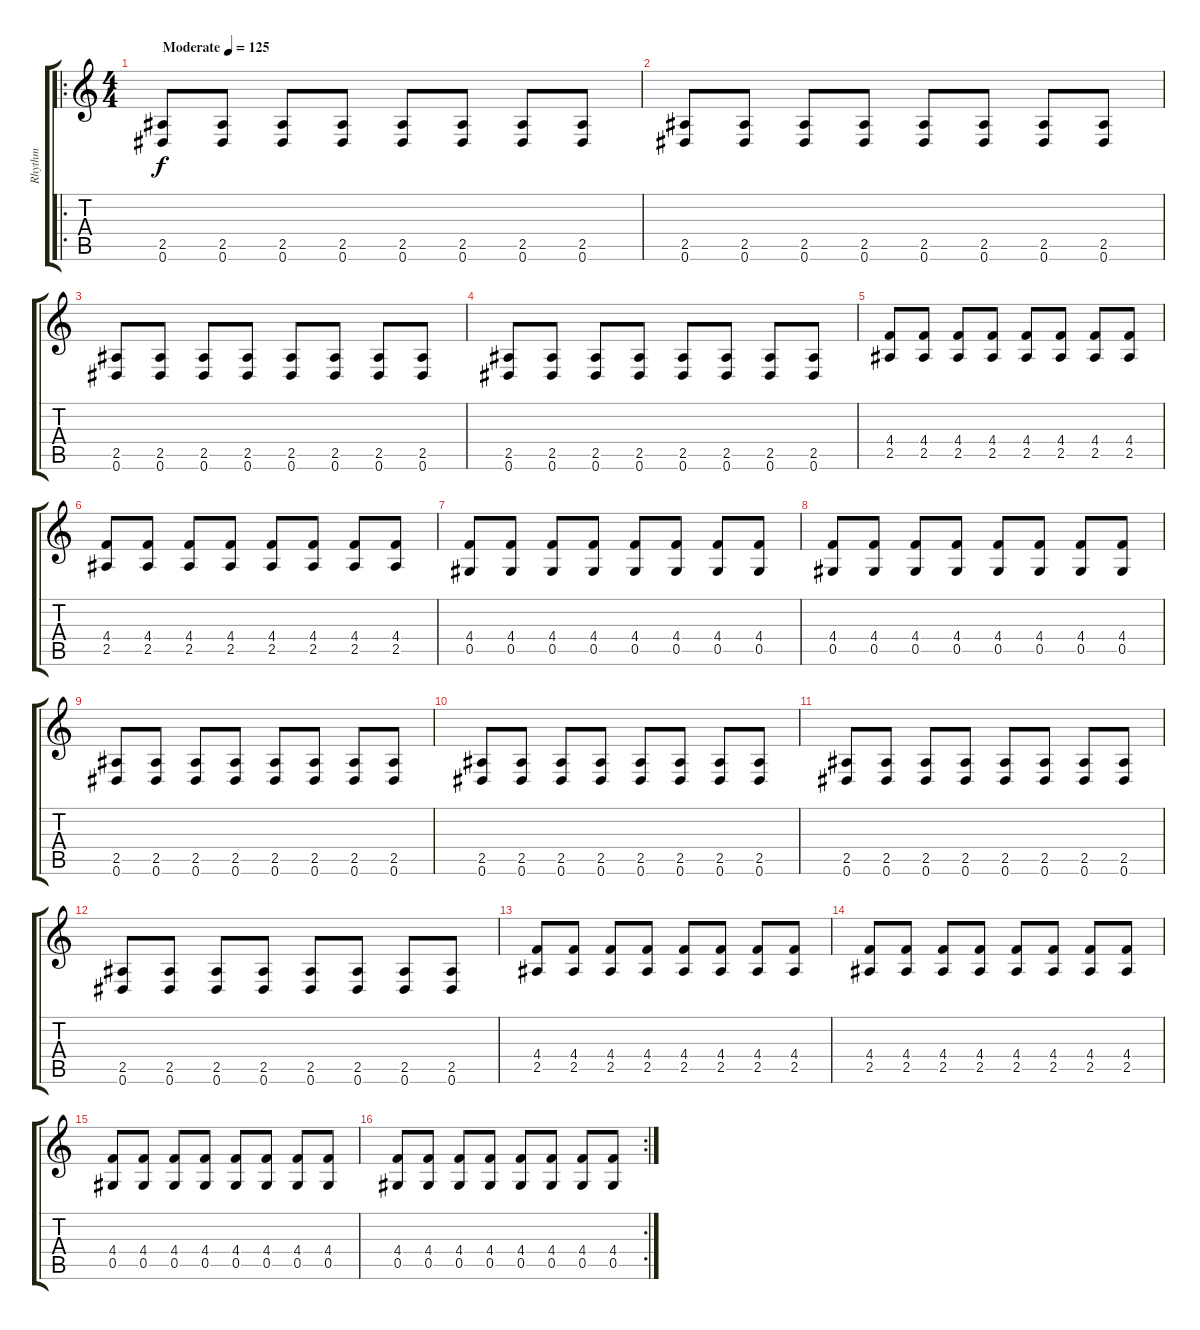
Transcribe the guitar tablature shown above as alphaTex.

\track ("Rhythm" "Rhythm") {instrument distortionguitar}
\staff {score tabs}
\tuning (Eb4 Bb3 Gb3 Db3 Ab2 Eb2) {hide}
\ro
\ts (4 4)
\tempo (125 "Moderate")
\clef g2
\ks c
(2.5 0.6).8{dy f instrument distortionguitar} (2.5 0.6).8 (2.5 0.6).8 (2.5 0.6).8 (2.5 0.6).8 (2.5 0.6).8 (2.5 0.6).8 (2.5 0.6).8 |
(2.5 0.6).8 (2.5 0.6).8 (2.5 0.6).8 (2.5 0.6).8 (2.5 0.6).8 (2.5 0.6).8 (2.5 0.6).8 (2.5 0.6).8 |
(2.5 0.6).8 (2.5 0.6).8 (2.5 0.6).8 (2.5 0.6).8 (2.5 0.6).8 (2.5 0.6).8 (2.5 0.6).8 (2.5 0.6).8 |
(2.5 0.6).8 (2.5 0.6).8 (2.5 0.6).8 (2.5 0.6).8 (2.5 0.6).8 (2.5 0.6).8 (2.5 0.6).8 (2.5 0.6).8 |
(4.4 2.5).8 (4.4 2.5).8 (4.4 2.5).8 (4.4 2.5).8 (4.4 2.5).8 (4.4 2.5).8 (4.4 2.5).8 (4.4 2.5).8 |
(4.4 2.5).8 (4.4 2.5).8 (4.4 2.5).8 (4.4 2.5).8 (4.4 2.5).8 (4.4 2.5).8 (4.4 2.5).8 (4.4 2.5).8 |
(4.4 0.5).8 (4.4 0.5).8 (4.4 0.5).8 (4.4 0.5).8 (4.4 0.5).8 (4.4 0.5).8 (4.4 0.5).8 (4.4 0.5).8 |
(4.4 0.5).8 (4.4 0.5).8 (4.4 0.5).8 (4.4 0.5).8 (4.4 0.5).8 (4.4 0.5).8 (4.4 0.5).8 (4.4 0.5).8 |
(2.5 0.6).8 (2.5 0.6).8 (2.5 0.6).8 (2.5 0.6).8 (2.5 0.6).8 (2.5 0.6).8 (2.5 0.6).8 (2.5 0.6).8 |
(2.5 0.6).8 (2.5 0.6).8 (2.5 0.6).8 (2.5 0.6).8 (2.5 0.6).8 (2.5 0.6).8 (2.5 0.6).8 (2.5 0.6).8 |
(2.5 0.6).8 (2.5 0.6).8 (2.5 0.6).8 (2.5 0.6).8 (2.5 0.6).8 (2.5 0.6).8 (2.5 0.6).8 (2.5 0.6).8 |
(2.5 0.6).8 (2.5 0.6).8 (2.5 0.6).8 (2.5 0.6).8 (2.5 0.6).8 (2.5 0.6).8 (2.5 0.6).8 (2.5 0.6).8 |
(4.4 2.5).8 (4.4 2.5).8 (4.4 2.5).8 (4.4 2.5).8 (4.4 2.5).8 (4.4 2.5).8 (4.4 2.5).8 (4.4 2.5).8 |
(4.4 2.5).8 (4.4 2.5).8 (4.4 2.5).8 (4.4 2.5).8 (4.4 2.5).8 (4.4 2.5).8 (4.4 2.5).8 (4.4 2.5).8 |
(4.4 0.5).8 (4.4 0.5).8 (4.4 0.5).8 (4.4 0.5).8 (4.4 0.5).8 (4.4 0.5).8 (4.4 0.5).8 (4.4 0.5).8 |
\rc 2
(4.4 0.5).8 (4.4 0.5).8 (4.4 0.5).8 (4.4 0.5).8 (4.4 0.5).8 (4.4 0.5).8 (4.4 0.5).8 (4.4 0.5).8
